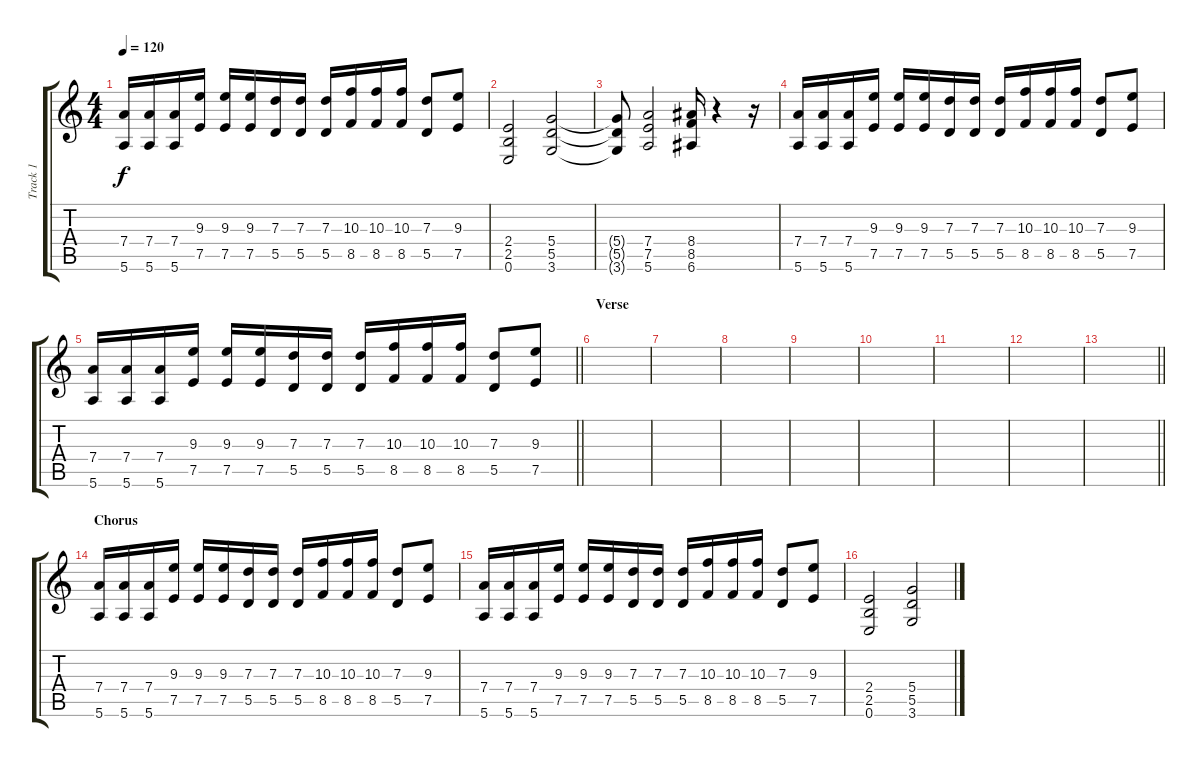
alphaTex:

\track ("Track 1" "Track 1") {instrument overdrivenguitar}
\staff {score tabs}
\tuning (E4 B3 G3 D3 A2 E2) {hide}
\ts (4 4)
\tempo 120
\clef g2
\ks c
(7.4 5.6).16{dy f} (7.4 5.6).16 (7.4 5.6).16 (9.3 7.5).16 (9.3 7.5).16 (9.3 7.5).16 (7.3 5.5).16 (7.3 5.5).16 (7.3 5.5).16 (10.3 8.5).16 (10.3 8.5).16 (10.3 8.5).16 (7.3 5.5).8 (9.3 7.5).8 |
(2.4 2.5 0.6).2 (5.4 5.5 3.6).2 |
(5.4{t} 5.5{t} 3.6{t}).8 (7.4 7.5 5.6).2 (8.4 8.5 6.6).16 r.4 r.16 |
(7.4 5.6).16 (7.4 5.6).16 (7.4 5.6).16 (9.3 7.5).16 (9.3 7.5).16 (9.3 7.5).16 (7.3 5.5).16 (7.3 5.5).16 (7.3 5.5).16 (10.3 8.5).16 (10.3 8.5).16 (10.3 8.5).16 (7.3 5.5).8 (9.3 7.5).8 |
\barLineRight lightlight
(7.4 5.6).16 (7.4 5.6).16 (7.4 5.6).16 (9.3 7.5).16 (9.3 7.5).16 (9.3 7.5).16 (7.3 5.5).16 (7.3 5.5).16 (7.3 5.5).16 (10.3 8.5).16 (10.3 8.5).16 (10.3 8.5).16 (7.3 5.5).8 (9.3 7.5).8 |
\section ("" "Verse")
|
|
|
|
|
|
|
\barLineRight lightlight
|
\section ("" "Chorus")
(7.4 5.6).16 (7.4 5.6).16 (7.4 5.6).16 (9.3 7.5).16 (9.3 7.5).16 (9.3 7.5).16 (7.3 5.5).16 (7.3 5.5).16 (7.3 5.5).16 (10.3 8.5).16 (10.3 8.5).16 (10.3 8.5).16 (7.3 5.5).8 (9.3 7.5).8 |
(7.4 5.6).16 (7.4 5.6).16 (7.4 5.6).16 (9.3 7.5).16 (9.3 7.5).16 (9.3 7.5).16 (7.3 5.5).16 (7.3 5.5).16 (7.3 5.5).16 (10.3 8.5).16 (10.3 8.5).16 (10.3 8.5).16 (7.3 5.5).8 (9.3 7.5).8 |
(2.4 2.5 0.6).2 (5.4 5.5 3.6).2
